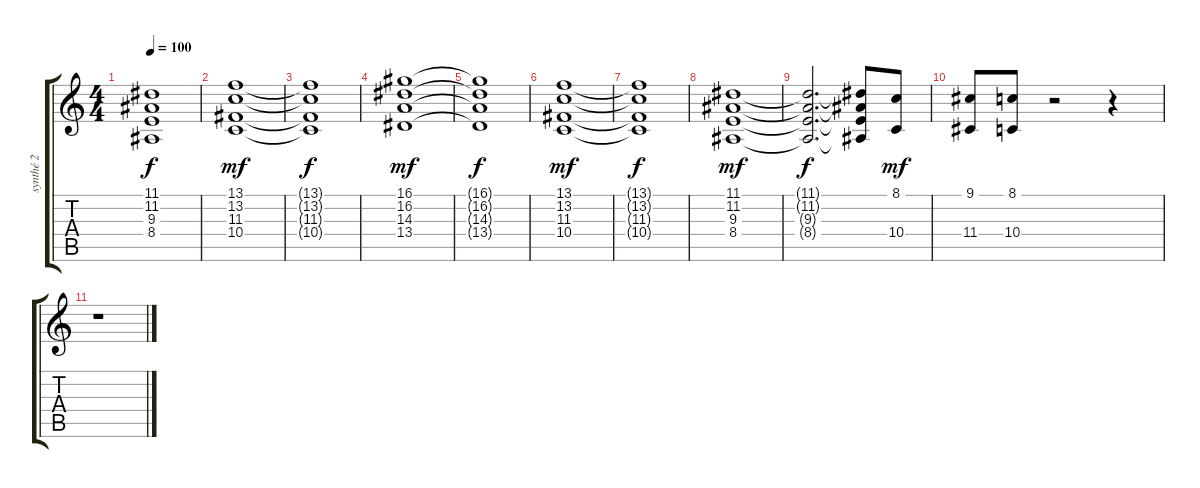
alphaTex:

\track ("synthé 2" "synthé 2") {instrument pad2warm}
\staff {score tabs}
\tuning (E4 B3 G3 D3 A2 E2) {hide}
\ts (4 4)
\tempo 100
\clef g2
\ks c
(11.1{t} 11.2{t} 9.3{t} 8.4{t}).1{dy f} |
(13.1 13.2 11.3 10.4).1{dy mf} |
(13.1{t} 13.2{t} 11.3{t} 10.4{t}).1{dy f} |
(16.1 16.2 14.3 13.4).1{dy mf} |
(16.1{t} 16.2{t} 14.3{t} 13.4{t}).1{dy f} |
(13.1 13.2 11.3 10.4).1{dy mf} |
(13.1{t} 13.2{t} 11.3{t} 10.4{t}).1{dy f} |
(11.1 11.2 9.3 8.4).1{dy mf} |
(11.1{t} 11.2{t} 9.3{t} 8.4{t}).2{d dy f} (11.1{t} 11.2{t} 9.3{t} 8.4{t}).8 (8.1 10.4).8{dy mf} |
(9.1 11.4).8 (8.1 10.4).8 r.2 r.4 |
r.1
